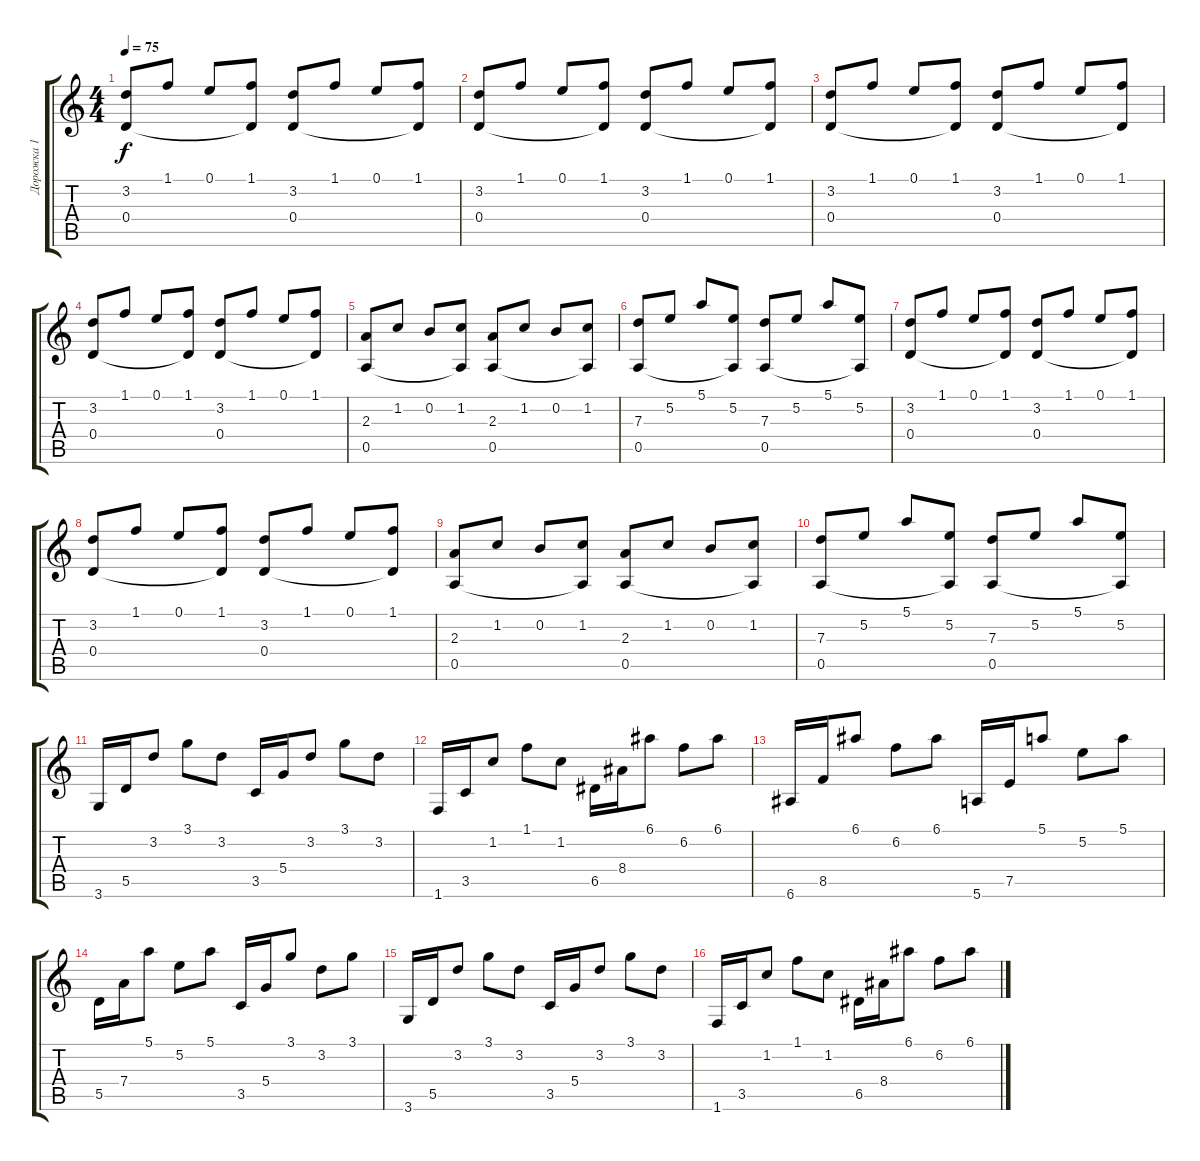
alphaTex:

\track ("Дорожка 1" "Дорожка 1") {instrument acousticguitarsteel}
\staff {score tabs}
\tuning (E4 B3 G3 D3 A2 E2) {hide}
\ts (4 4)
\tempo 75
\clef g2
\ks c
(3.2 0.4).8{dy f instrument acousticguitarsteel} 1.1.8 0.1.8 (1.1 0.4{t}).8 (3.2 0.4).8 1.1.8 0.1.8 (1.1 0.4{t}).8 |
(3.2 0.4).8 1.1.8 0.1.8 (1.1 0.4{t}).8 (3.2 0.4).8 1.1.8 0.1.8 (1.1 0.4{t}).8 |
(3.2 0.4).8 1.1.8 0.1.8 (1.1 0.4{t}).8 (3.2 0.4).8 1.1.8 0.1.8 (1.1 0.4{t}).8 |
(3.2 0.4).8 1.1.8 0.1.8 (1.1 0.4{t}).8 (3.2 0.4).8 1.1.8 0.1.8 (1.1 0.4{t}).8 |
(2.3 0.5).8 1.2.8 0.2.8 (1.2 0.5{t}).8 (2.3 0.5).8 1.2.8 0.2.8 (1.2 0.5{t}).8 |
(7.3 0.5).8 5.2.8 5.1.8 (5.2 0.5{t}).8 (7.3 0.5).8 5.2.8 5.1.8 (5.2 0.5{t}).8 |
(3.2 0.4).8 1.1.8 0.1.8 (1.1 0.4{t}).8 (3.2 0.4).8 1.1.8 0.1.8 (1.1 0.4{t}).8 |
(3.2 0.4).8 1.1.8 0.1.8 (1.1 0.4{t}).8 (3.2 0.4).8 1.1.8 0.1.8 (1.1 0.4{t}).8 |
(2.3 0.5).8 1.2.8 0.2.8 (1.2 0.5{t}).8 (2.3 0.5).8 1.2.8 0.2.8 (1.2 0.5{t}).8 |
(7.3 0.5).8 5.2.8 5.1.8 (5.2 0.5{t}).8 (7.3 0.5).8 5.2.8 5.1.8 (5.2 0.5{t}).8 |
3.6.16 5.5.16 3.2.8 3.1.8 3.2.8 3.5.16 5.4.16 3.2.8 3.1.8 3.2.8 |
1.6.16 3.5.16 1.2.8 1.1.8 1.2.8 6.5.16 8.4.16 6.1.8 6.2.8 6.1.8 |
6.6.16 8.5.16 6.1.8 6.2.8 6.1.8 5.6.16 7.5.16 5.1.8 5.2.8 5.1.8 |
5.5.16 7.4.16 5.1.8 5.2.8 5.1.8 3.5.16 5.4.16 3.1.8 3.2.8 3.1.8 |
3.6.16 5.5.16 3.2.8 3.1.8 3.2.8 3.5.16 5.4.16 3.2.8 3.1.8 3.2.8 |
1.6.16 3.5.16 1.2.8 1.1.8 1.2.8 6.5.16 8.4.16 6.1.8 6.2.8 6.1.8
